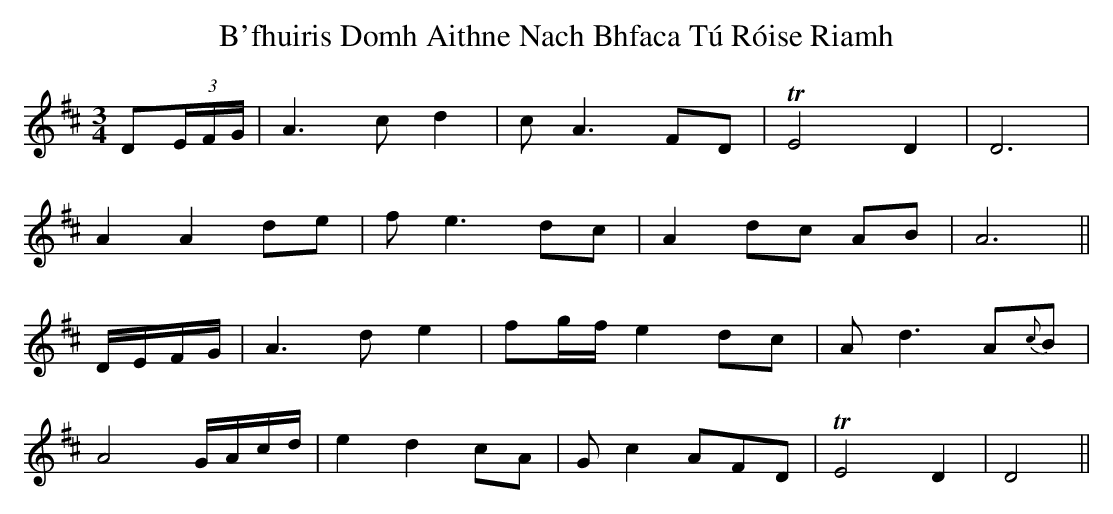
X:1
T:B'fhuiris Domh Aithne Nach Bhfaca Tú Róise Riamh
M:3/4
L:1/8
K:D
D(3E/F/G/|A3c d2|c A3 FD|TE4 D2|D6|
A2A2de|f e3 dc|A2 dc AB|A6||
D/E/F/G/|A3 d e2|fg/f/ e2 dc|A d3 A{c}B|
A4 G/A/c/d/|e2d2 cA|G c2 AFD|TE4 D2|D4||
